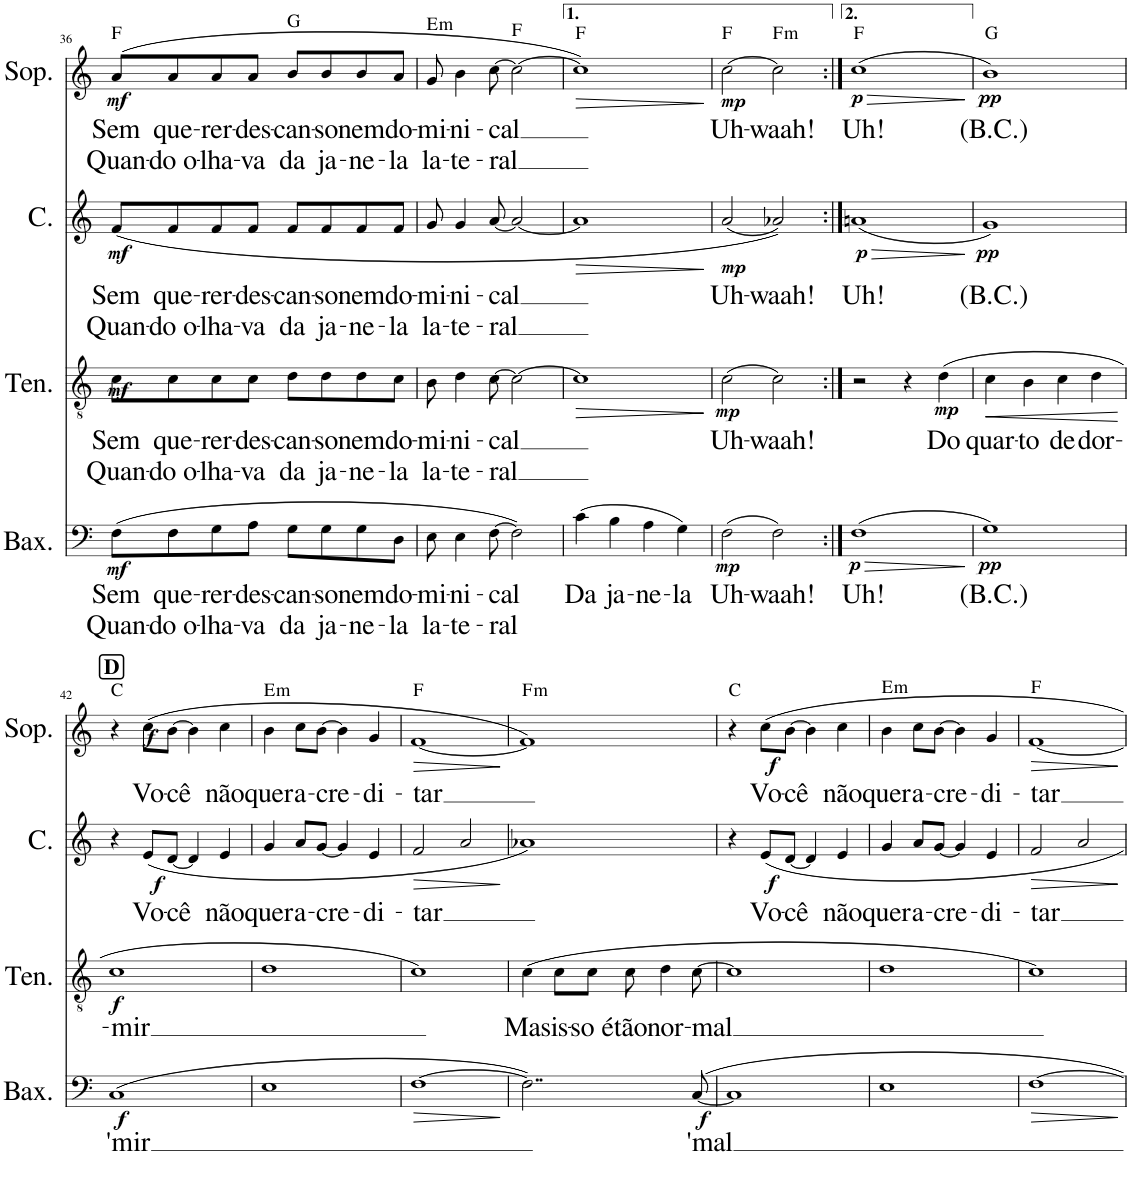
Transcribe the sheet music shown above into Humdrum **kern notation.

**kern	**text	**text	**dynam	**kern	**text	**text	**dynam	**kern	**text	**text	**dynam	**kern	**text	**text	**dynam	**harte
*part4	*part4	*part4	*part4	*part3	*part3	*part3	*part3	*part2	*part2	*part2	*part2	*part1	*part1	*part1	*part1	*part1
*staff4	*staff4	*staff4	*staff4	*staff3	*staff3	*staff3	*staff3	*staff2	*staff2	*staff2	*staff2	*staff1	*staff1	*staff1	*staff1	*
*I"Baixo	*	*	*	*I"Tenor	*	*	*	*I"Contralto	*	*	*	*I"Soprano	*	*	*	*
*I'Bax.	*	*	*	*I'Ten.	*	*	*	*I'C.	*	*	*	*I'Sop.	*	*	*	*
!!LO:PB:g=z
*clefF4	*	*	*	*clefGv2	*	*	*	*clefG2	*	*	*	*clefG2	*	*	*	*
*k[]	*	*	*	*k[]	*	*	*	*k[]	*	*	*	*k[]	*	*	*	*
*M4/4	*	*	*	*M4/4	*	*	*	*M4/4	*	*	*	*M4/4	*	*	*	*
=36	=36	=36	=36	=36	=36	=36	=36	=36	=36	=36	=36	=36	=36	=36	=36	=36
!	!LO:LY:b	!LO:LY:b	!LO:DY:b	!	!LO:LY:b	!LO:LY:b	!LO:DY:b	!	!LO:LY:b	!LO:LY:b	!LO:DY:b	!	!LO:LY:b	!LO:LY:b	!LO:DY:b	!
(8F\L	Sem	Quan-	mf	8c\L	Sem	Quan-	mf	(8f/L	Sem	Quan-	mf	(8a/L	Sem	Quan-	mf	F:maj
!	!LO:LY:b	!LO:LY:b	!	!	!LO:LY:b	!LO:LY:b	!	!	!LO:LY:b	!LO:LY:b	!	!	!LO:LY:b	!LO:LY:b	!	!
8F\	que-	-do o-	.	8c\	que-	-do o-	.	8f/	que-	-do o-	.	8a/	que-	-do o-	.	.
!	!LO:LY:b	!LO:LY:b	!	!	!LO:LY:b	!LO:LY:b	!	!	!LO:LY:b	!LO:LY:b	!	!	!LO:LY:b	!LO:LY:b	!	!
8G\	-rer-	-lha-	.	8c\	-rer-	-lha-	.	8f/	-rer-	-lha-	.	8a/	-rer-	-lha-	.	.
!	!LO:LY:b	!LO:LY:b	!	!	!LO:LY:b	!LO:LY:b	!	!	!LO:LY:b	!LO:LY:b	!	!	!LO:LY:b	!LO:LY:b	!	!
8A\J	-des-	-va	.	8c\J	-des-	-va	.	8f/J	-des-	-va	.	8a/J	-des-	-va	.	.
!	!LO:LY:b	!LO:LY:b	!	!	!LO:LY:b	!LO:LY:b	!	!	!LO:LY:b	!LO:LY:b	!	!	!LO:LY:b	!LO:LY:b	!	!
8G\L	-can-	da	.	8d\L	-can-	da	.	8f/L	-can-	da	.	8b/L	-can-	da	.	G:maj
!	!LO:LY:b	!LO:LY:b	!	!	!LO:LY:b	!LO:LY:b	!	!	!LO:LY:b	!LO:LY:b	!	!	!LO:LY:b	!LO:LY:b	!	!
8G\	-so	ja-	.	8d\	-so	ja-	.	8f/	-so	ja-	.	8b/	-so	ja-	.	.
!	!LO:LY:b	!LO:LY:b	!	!	!LO:LY:b	!LO:LY:b	!	!	!LO:LY:b	!LO:LY:b	!	!	!LO:LY:b	!LO:LY:b	!	!
8G\	nem	-ne-	.	8d\	nem	-ne-	.	8f/	nem	-ne-	.	8b/	nem	-ne-	.	.
!	!LO:LY:b	!LO:LY:b	!	!	!LO:LY:b	!LO:LY:b	!	!	!LO:LY:b	!LO:LY:b	!	!	!LO:LY:b	!LO:LY:b	!	!
8D\J	do-	-la	.	8c\J	do-	-la	.	8f/J	do-	-la	.	8a/J	do-	-la	.	.
=37	=37	=37	=37	=37	=37	=37	=37	=37	=37	=37	=37	=37	=37	=37	=37	=37
!	!LO:LY:b	!LO:LY:b	!	!	!LO:LY:b	!LO:LY:b	!	!	!LO:LY:b	!LO:LY:b	!	!	!LO:LY:b	!LO:LY:b	!	!LO:H:kt=m
8E\	-mi-	la-	.	8B\	-mi-	la-	.	8g/	-mi-	la-	.	8g/	-mi-	la-	.	E:min
!	!LO:LY:b	!LO:LY:b	!	!	!LO:LY:b	!LO:LY:b	!	!	!LO:LY:b	!LO:LY:b	!	!	!LO:LY:b	!LO:LY:b	!	!
4E\	-ni-	-te-	.	4d\	-ni-	-te-	.	4g/	-ni-	-te-	.	4b\	-ni-	-te-	.	.
!	!LO:LY:b	!LO:LY:b	!	!	!LO:LY:b	!LO:LY:b	!	!	!LO:LY:b	!LO:LY:b	!	!	!LO:LY:b	!LO:LY:b	!	!
[8F\	-cal	-ral	.	[8c\	-cal	-ral	.	[8a/	-cal	-ral	.	[8cc\	-cal	-ral	.	.
2F\])	.	.	.	2c\_	.	.	.	2a/_	.	.	.	2cc\_	.	.	.	F:maj
=38	=38	=38	=38	=38	=38	=38	=38	=38	=38	=38	=38	=38	=38	=38	=38	=38
!	!LO:LY:b	!	!	!	!	!	!LO:HP:b	!	!	!	!LO:HP:b	!	!	!	!LO:HP:b	!
(4c\	Da	.	.	1c]	.	.	>	1a]	.	.	>	1cc])	.	.	>	F:maj
!	!LO:LY:b	!	!	!	!	!	!	!	!	!	!	!	!	!	!	!
4B\	ja-	.	.	.	.	.	.	.	.	.	.	.	.	.	.	.
!	!LO:LY:b	!	!	!	!	!	!	!	!	!	!	!	!	!	!	!
4A\	-ne-	.	.	.	.	.	.	.	.	.	.	.	.	.	.	.
!	!LO:LY:b	!	!	!	!	!	!	!	!	!	!	!	!	!	!	!
4G\)	-la	.	.	.	.	.	.	.	.	.	.	.	.	.	.	.
.	.	.	.	.	.	.	]	.	.	.	]	.	.	.	]	.
=39	=39	=39	=39	=39	=39	=39	=39	=39	=39	=39	=39	=39	=39	=39	=39	=39
!	!LO:LY:b	!	!LO:DY:b	!	!LO:LY:b	!	!LO:DY:b	!	!LO:LY:b	!	!LO:DY:b	!	!LO:LY:b	!	!LO:DY:b	!
(2F\	Uh-	.	mp	(2c\	Uh-	.	mp	(2a/	Uh-	.	mp	[2cc\	Uh-	.	mp	F:maj
!	!LO:LY:b	!	!	!	!LO:LY:b	!	!	!	!LO:LY:b	!	!	!	!LO:LY:b	!	!	!LO:H:kt=m
2F\)	-waah!	.	.	2c\)	-waah!	.	.	2a-X/))	-waah!	.	.	2cc\]	-waah!	.	.	F:min
=40:|!	=40:|!	=40:|!	=40:|!	=40:|!	=40:|!	=40:|!	=40:|!	=40:|!	=40:|!	=40:|!	=40:|!	=40:|!	=40:|!	=40:|!	=40:|!	=40:|!
!	!LO:LY:b	!	!LO:HP:b	!	!	!	!	!	!LO:LY:b	!	!LO:HP:b	!	!LO:LY:b	!	!LO:HP:b	!
!	!	!	!LO:DY:n=1:b	!	!	!	!	!	!	!	!LO:DY:n=1:b	!	!	!	!LO:DY:n=1:b	!
(1F	Uh!	.	> p	2r	.	.	.	(1an	Uh!	.	> p	(1cc	Uh!	.	> p	F:maj
.	.	.	.	4r	.	.	.	.	.	.	.	.	.	.	.	.
!	!	!	!	!	!LO:LY:b	!	!LO:DY:b	!	!	!	!	!	!	!	!	!
.	.	.	.	(4d\	Do	.	mp	.	.	.	.	.	.	.	.	.
.	.	.	]	.	.	.	.	.	.	.	]	.	.	.	]	.
=41	=41	=41	=41	=41	=41	=41	=41	=41	=41	=41	=41	=41	=41	=41	=41	=41
!	!LO:LY:b	!	!LO:DY:b	!	!LO:LY:b	!	!LO:HP:b	!	!LO:LY:b	!	!LO:DY:b	!	!LO:LY:b	!	!LO:DY:b	!
1G)	(B.C.)	.	pp	4c\	quar-	.	<	1g)	(B.C.)	.	pp	1b)	(B.C.)	.	pp	G:maj
!	!	!	!	!	!LO:LY:b	!	!	!	!	!	!	!	!	!	!	!
.	.	.	.	4B\	-to	.	.	.	.	.	.	.	.	.	.	.
!	!	!	!	!	!LO:LY:b	!	!	!	!	!	!	!	!	!	!	!
.	.	.	.	4c\	de	.	.	.	.	.	.	.	.	.	.	.
!	!	!	!	!	!LO:LY:b	!	!	!	!	!	!	!	!	!	!	!
.	.	.	.	4d\	dor-	.	.	.	.	.	.	.	.	.	.	.
.	.	.	.	.	.	.	[	.	.	.	.	.	.	.	.	.
!!LO:LB:g=z
!!LO:REH:place=s1:a:B:cj:fs=14:t=D
=42	=42	=42	=42	=42	=42	=42	=42	=42	=42	=42	=42	=42	=42	=42	=42	=42
!	!LO:LY:b	!	!LO:DY:b	!	!LO:LY:b	!	!LO:DY:b	!	!	!	!	!	!	!	!	!
(1C	'mir	.	f	1c	-mir	.	f	4r	.	.	.	4r	.	.	.	C:maj
!	!	!	!	!	!	!	!	!	!LO:LY:b	!	!LO:DY:b	!	!LO:LY:b	!	!LO:DY:b	!
.	.	.	.	.	.	.	.	(8e/L	Vo-	.	f	(8cc\L	Vo-	.	f	.
!	!	!	!	!	!	!	!	!	!LO:LY:b	!	!	!	!LO:LY:b	!	!	!
.	.	.	.	.	.	.	.	[8d/J	-cê	.	.	[8b\J	-cê	.	.	.
.	.	.	.	.	.	.	.	4d/]	.	.	.	4b\]	.	.	.	.
!	!	!	!	!	!	!	!	!	!LO:LY:b	!	!	!	!LO:LY:b	!	!	!
.	.	.	.	.	.	.	.	4e/	não	.	.	4cc\	não	.	.	.
=43	=43	=43	=43	=43	=43	=43	=43	=43	=43	=43	=43	=43	=43	=43	=43	=43
!	!	!	!	!	!	!	!	!	!LO:LY:b	!	!	!	!LO:LY:b	!	!	!LO:H:kt=m
1E	.	.	.	1d	.	.	.	4g/	quer	.	.	4b\	quer	.	.	E:min
!	!	!	!	!	!	!	!	!	!LO:LY:b	!	!	!	!LO:LY:b	!	!	!
.	.	.	.	.	.	.	.	8a/L	a-	.	.	8cc\L	a-	.	.	.
!	!	!	!	!	!	!	!	!	!LO:LY:b	!	!	!	!LO:LY:b	!	!	!
.	.	.	.	.	.	.	.	[8g/J	-cre-	.	.	[8b\J	-cre-	.	.	.
.	.	.	.	.	.	.	.	4g/]	.	.	.	4b\]	.	.	.	.
!	!	!	!	!	!	!	!	!	!LO:LY:b	!	!	!	!LO:LY:b	!	!	!
.	.	.	.	.	.	.	.	4e/	-di-	.	.	4g/	-di-	.	.	.
=44	=44	=44	=44	=44	=44	=44	=44	=44	=44	=44	=44	=44	=44	=44	=44	=44
!	!	!	!LO:HP:b	!	!	!	!	!	!LO:LY:b	!	!LO:HP:b	!	!LO:LY:b	!	!LO:HP:b	!
[1F	.	.	>	1c)	.	.	.	2f/	-tar	.	>	[1f	-tar	.	>	F:maj
.	.	.	.	.	.	.	.	2a/	.	.	.	.	.	.	.	.
.	.	.	]	.	.	.	.	.	.	.	]	.	.	.	]	.
=45	=45	=45	=45	=45	=45	=45	=45	=45	=45	=45	=45	=45	=45	=45	=45	=45
!	!	!	!	!	!LO:LY:b	!	!	!	!	!	!	!	!	!	!	!LO:H:kt=m
2..F\])	.	.	.	(4c\	Mas	.	.	1a-X)	.	.	.	1f])	.	.	.	F:min
!	!	!	!	!	!LO:LY:b	!	!	!	!	!	!	!	!	!	!	!
.	.	.	.	8c\L	is-	.	.	.	.	.	.	.	.	.	.	.
!	!	!	!	!	!LO:LY:b	!	!	!	!	!	!	!	!	!	!	!
.	.	.	.	8c\J	-so é	.	.	.	.	.	.	.	.	.	.	.
!	!	!	!	!	!LO:LY:b	!	!	!	!	!	!	!	!	!	!	!
.	.	.	.	8c\	tão	.	.	.	.	.	.	.	.	.	.	.
!	!	!	!	!	!LO:LY:b	!	!	!	!	!	!	!	!	!	!	!
.	.	.	.	4d\	nor-	.	.	.	.	.	.	.	.	.	.	.
!	!LO:LY:b	!	!LO:DY:b	!	!LO:LY:b	!	!	!	!	!	!	!	!	!	!	!
[8C/	'mal	.	f	[8c\	-mal	.	.	.	.	.	.	.	.	.	.	.
=46	=46	=46	=46	=46	=46	=46	=46	=46	=46	=46	=46	=46	=46	=46	=46	=46
1C]	.	.	.	1c]	.	.	.	4r	.	.	.	4r	.	.	.	C:maj
!	!	!	!	!	!	!	!	!	!LO:LY:b	!	!LO:DY:b	!	!LO:LY:b	!	!LO:DY:b	!
.	.	.	.	.	.	.	.	8e/L	Vo-	.	f	8cc\L	Vo-	.	f	.
!	!	!	!	!	!	!	!	!	!LO:LY:b	!	!	!	!LO:LY:b	!	!	!
.	.	.	.	.	.	.	.	[8d/J	-cê	.	.	[8b\J	-cê	.	.	.
.	.	.	.	.	.	.	.	4d/]	.	.	.	4b\]	.	.	.	.
!	!	!	!	!	!	!	!	!	!LO:LY:b	!	!	!	!LO:LY:b	!	!	!
.	.	.	.	.	.	.	.	4e/	não	.	.	4cc\	não	.	.	.
=47	=47	=47	=47	=47	=47	=47	=47	=47	=47	=47	=47	=47	=47	=47	=47	=47
!	!	!	!	!	!	!	!	!	!LO:LY:b	!	!	!	!LO:LY:b	!	!	!LO:H:kt=m
1E	.	.	.	1d	.	.	.	4g/	quer	.	.	4b\	quer	.	.	E:min
!	!	!	!	!	!	!	!	!	!LO:LY:b	!	!	!	!LO:LY:b	!	!	!
.	.	.	.	.	.	.	.	8a/L	a-	.	.	8cc\L	a-	.	.	.
!	!	!	!	!	!	!	!	!	!LO:LY:b	!	!	!	!LO:LY:b	!	!	!
.	.	.	.	.	.	.	.	[8g/J	-cre-	.	.	[8b\J	-cre-	.	.	.
.	.	.	.	.	.	.	.	4g/]	.	.	.	4b\]	.	.	.	.
!	!	!	!	!	!	!	!	!	!LO:LY:b	!	!	!	!LO:LY:b	!	!	!
.	.	.	.	.	.	.	.	4e/	-di-	.	.	4g/	-di-	.	.	.
=48	=48	=48	=48	=48	=48	=48	=48	=48	=48	=48	=48	=48	=48	=48	=48	=48
!	!	!	!LO:HP:b	!	!	!	!	!	!LO:LY:b	!	!LO:HP:b	!	!LO:LY:b	!	!LO:HP:b	!
[1F	.	.	>	1c)	.	.	.	2f/	-tar	.	>	[1f	-tar	.	>	F:maj
.	.	.	.	.	.	.	.	2a/	.	.	.	.	.	.	.	.
.	.	.	]	.	.	.	.	.	.	.	]	.	.	.	]	.
=	=	=	=	=	=	=	=	=	=	=	=	=	=	=	=	=
*-	*-	*-	*-	*-	*-	*-	*-	*-	*-	*-	*-	*-	*-	*-	*-	*-
